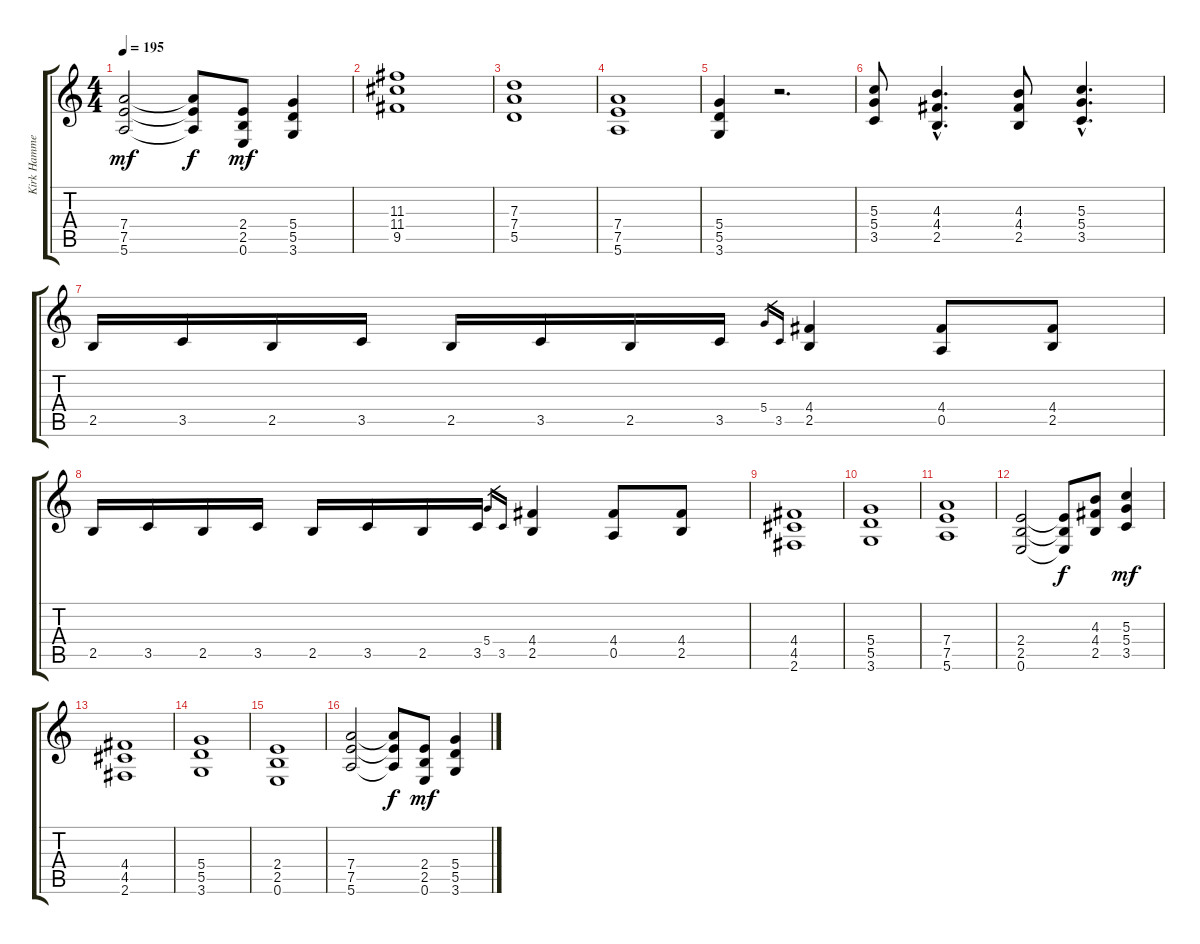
\track ("Kirk Hammet" "Kirk Hamme") {instrument distortionguitar}
\staff {score tabs}
\tuning (E4 B3 G3 D3 A2 E2) {hide}
\ts (4 4)
\tempo 195
\clef g2
\ks c
(7.4 7.5 5.6).2{dy mf} (7.4{t} 7.5{t} 5.6{t}).8{dy f} (2.4 2.5 0.6).8{dy mf} (5.4 5.5 3.6).4 |
(11.3 11.4 9.5).1 |
(7.3 7.4 5.5).1 |
(7.4 7.5 5.6).1 |
(5.4 5.5 3.6).4 r.2{d} |
(5.3 5.4 3.5).8 (4.3{hac} 4.4{hac} 2.5{hac}).4{d} (4.3 4.4 2.5).8 (5.3{hac} 5.4{hac} 3.5{hac}).4{d} |
2.5.16 3.5.16 2.5.16 3.5.16 2.5.16 3.5.16 2.5.16 3.5.16 5.4.16{gr} 3.5.16{gr} (4.4 2.5).4 (4.4 0.5).8 (4.4 2.5).8 |
2.5.16 3.5.16 2.5.16 3.5.16 2.5.16 3.5.16 2.5.16 3.5.16 5.4.16{gr} 3.5.16{gr} (4.4 2.5).4 (4.4 0.5).8 (4.4 2.5).8 |
(4.4 4.5 2.6).1 |
(5.4 5.5 3.6).1 |
(7.4 7.5 5.6).1 |
(2.4 2.5 0.6).2 (2.4{t} 2.5{t} 0.6{t}).8{dy f} (4.3 4.4 2.5).8 (5.3 5.4 3.5).4{dy mf} |
(4.4 4.5 2.6).1 |
(5.4 5.5 3.6).1 |
(2.4 2.5 0.6).1 |
(7.4 7.5 5.6).2 (7.4{t} 7.5{t} 5.6{t}).8{dy f} (2.4 2.5 0.6).8{dy mf} (5.4 5.5 3.6).4
